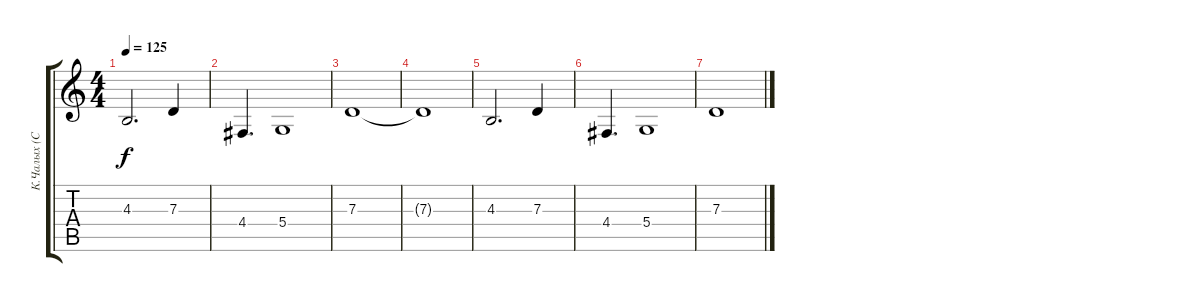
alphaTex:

\track ("К.Чалых (Сэмплы)" "К.Чалых (С") {instrument stringensemble2}
\staff {score tabs}
\tuning (E4 B3 G3 D3 A2 E2) {hide}
\ts (4 4)
\tempo 125
\clef g2
\ks c
4.3.2{d dy f} 7.3.4 |
4.4.4{d} 5.4.1 |
7.3.1 |
7.3{t}.1 |
4.3.2{d} 7.3.4 |
4.4.4{d} 5.4.1 |
7.3.1
